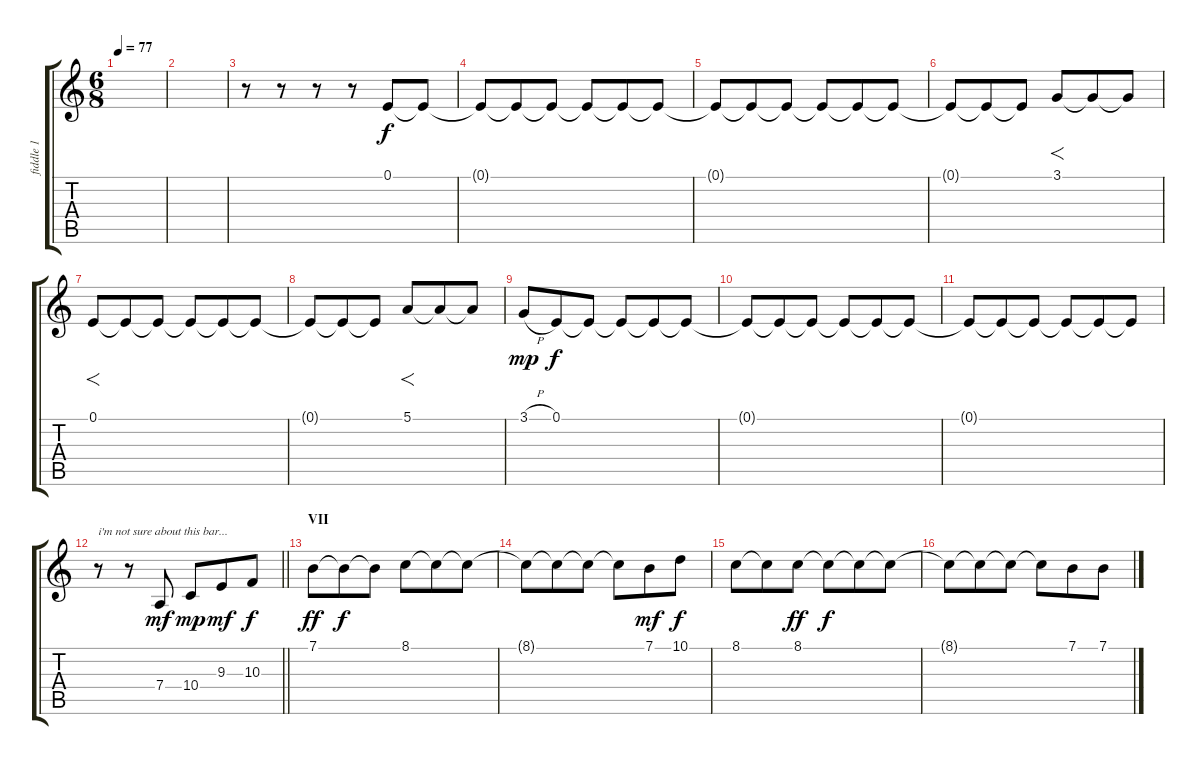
\track ("fiddle 1" "fiddle 1") {instrument clarinet}
\staff {score tabs}
\tuning (E4 B3 G3 D3 A2 E2) {hide}
\ts (6 8)
\tempo 77
\clef g2
\ks c
|
|
r.8 r.8 r.8 r.8 0.1.8{volume 8} 0.1{t}.8 |
0.1{t}.8 0.1{t}.8 0.1{t}.8 0.1{t}.8 0.1{t}.8 0.1{t}.8 |
0.1{t}.8 0.1{t}.8 0.1{t}.8 0.1{t}.8 0.1{t}.8 0.1{t}.8 |
0.1{t}.8 0.1{t}.8 0.1{t}.8 3.1.8{f} 3.1{t}.8 3.1{t}.8 |
0.1.8{f} 0.1{t}.8 0.1{t}.8 0.1{t}.8 0.1{t}.8 0.1{t}.8 |
0.1{t}.8 0.1{t}.8 0.1{t}.8 5.1.8{f} 5.1{t}.8 5.1{t}.8 |
3.1{h}.8{dy mp} 0.1.8{dy f} 0.1{t}.8 0.1{t}.8 0.1{t}.8 0.1{t}.8 |
0.1{t}.8 0.1{t}.8 0.1{t}.8 0.1{t}.8{volume 4} 0.1{t}.8 0.1{t}.8 |
0.1{t}.8 0.1{t}.8 0.1{t}.8 0.1{t}.8 0.1{t}.8 0.1{t}.8 |
\barLineRight lightlight
r.8{txt "i'm not sure about this bar..." volume 8} r.8 7.4.8{dy mf} 10.4.8{dy mp} 9.3.8{dy mf} 10.3.8{dy f} |
\section ("" "VII")
7.1.8{dy ff} 7.1{t}.8{dy f} 7.1{t}.8 8.1.8 8.1{t}.8 8.1{t}.8 |
8.1{t}.8 8.1{t}.8 8.1{t}.8 8.1{t}.8 7.1.8{dy mf} 10.1.8{dy f} |
8.1.8{volume 2} 8.1{t}.8{volume 8} 8.1.8{dy ff} 8.1{t}.8{dy f} 8.1{t}.8 8.1{t}.8 |
8.1{t}.8 8.1{t}.8 8.1{t}.8 8.1{t}.8 7.1.8 7.1.8
